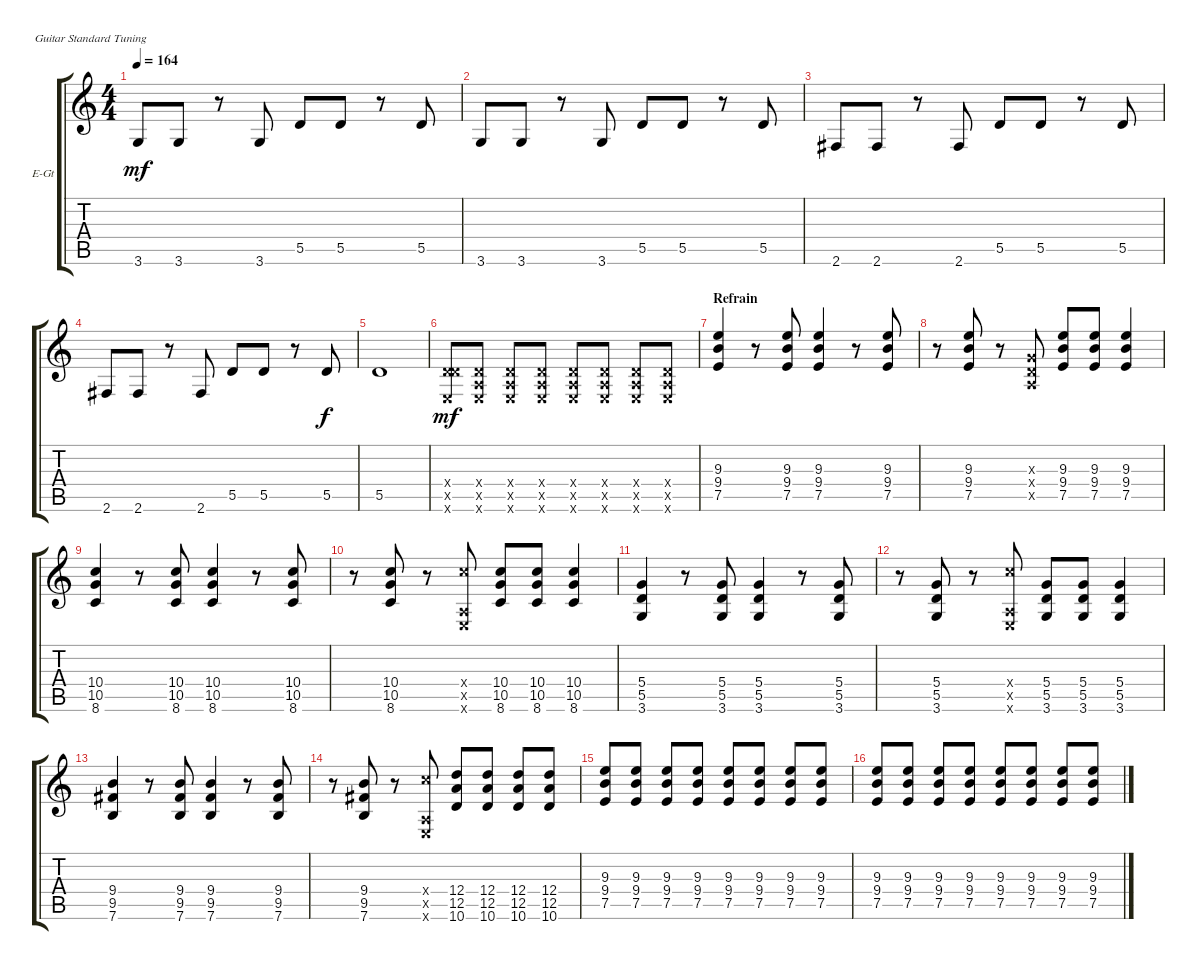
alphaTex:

\defaultSystemsLayout 4
\bracketExtendMode groupsimilarinstruments
\firstSystemTrackNameOrientation horizontal
\otherSystemsTrackNameOrientation horizontal
\track ("Electric Guitar" "E-Gt") {instrument overdrivenguitar}
\staff {score tabs}
\tuning (E4 B3 G3 D3 A2 E2)
\ts (4 4)
\tempo 164
\clef g2
\scale
0.333333
\ks c
3.6.8{dy mf} 3.6.8 r.8 3.6.8 5.5.8 5.5.8 r.8 5.5.8 |
\scale
0.333333 3.6.8 3.6.8 r.8 3.6.8 5.5.8 5.5.8 r.8 5.5.8 |
\scale
0.333333 2.6.8 2.6.8 r.8 2.6.8 5.5.8 5.5.8 r.8 5.5.8 |
\scale
0.333333 2.6.8 2.6.8 r.8 2.6.8 5.5.8 5.5.8 r.8 5.5.8{dy f} |
\scale
0.333333 5.5.1 |
\scale
0.333333 (5.5{x} 0.6{x} 0.4{x}).8{dy mf} (0.4{x} 0.5{x} 0.6{x}).8 (0.4{x} 0.5{x} 0.6{x}).8 (0.4{x} 0.5{x} 0.6{x}).8 (0.4{x} 0.5{x} 0.6{x}).8 (0.4{x} 0.5{x} 0.6{x}).8 (0.4{x} 0.5{x} 0.6{x}).8 (0.4{x} 0.5{x} 0.6{x}).8 |
\section ("" "Refrain")
\scale
0.333333 (7.5 9.4 9.3).4 r.8 (7.5 9.4 9.3).8 (9.3 9.4 7.5).4 r.8 (9.3 9.4 7.5).8 |
\scale
0.333333 r.8 (7.5 9.4 9.3).8 r.8 (0.3{x} 0.4{x} 0.5{x}).8 (7.5 9.4 9.3).8 (7.5 9.4 9.3).8 (7.5 9.4 9.3).4 |
\scale
0.333333 (10.5 10.4 8.6).4 r.8 (10.5 10.4 8.6).8 (10.4 10.5 8.6).4 r.8 (10.4 10.5 8.6).8 |
\scale
0.333333 r.8 (10.5 10.4 8.6).8 r.8 (10.4{x} 0.5{x} 0.6{x}).8 (10.5 10.4 8.6).8 (10.5 10.4 8.6).8 (10.5 10.4 8.6).4 |
\scale
0.333333 (5.5 5.4 3.6).4 r.8 (5.5 5.4 3.6).8 (5.4 5.5 3.6).4 r.8 (5.4 5.5 3.6).8 |
\scale
0.333333 r.8 (5.5 5.4 3.6).8 r.8 (10.4{x} 0.5{x} 0.6{x}).8 (5.5 5.4 3.6).8 (5.5 5.4 3.6).8 (5.5 5.4 3.6).4 |
\scale
0.333333 (9.5 9.4 7.6).4 r.8 (9.5 9.4 7.6).8 (9.4 9.5 7.6).4 r.8 (9.4 9.5 7.6).8 |
\scale
0.333333 r.8 (9.5 9.4 7.6).8 r.8 (10.4{x} 0.5{x} 0.6{x}).8 (12.5 12.4 10.6).8 (12.5 12.4 10.6).8 (12.5 12.4 10.6).8 (10.6 12.5 12.4).8 |
\scale
0.333333 (7.5 9.4 9.3).8 (7.5 9.4 9.3).8 (7.5 9.4 9.3).8 (7.5 9.4 9.3).8 (7.5 9.4 9.3).8 (7.5 9.4 9.3).8 (7.5 9.4 9.3).8 (7.5 9.4 9.3).8 |
\scale
0.333333 (7.5 9.4 9.3).8 (7.5 9.4 9.3).8 (7.5 9.4 9.3).8 (7.5 9.4 9.3).8 (7.5 9.4 9.3).8 (7.5 9.4 9.3).8 (7.5 9.4 9.3).8 (7.5 9.4 9.3).8
